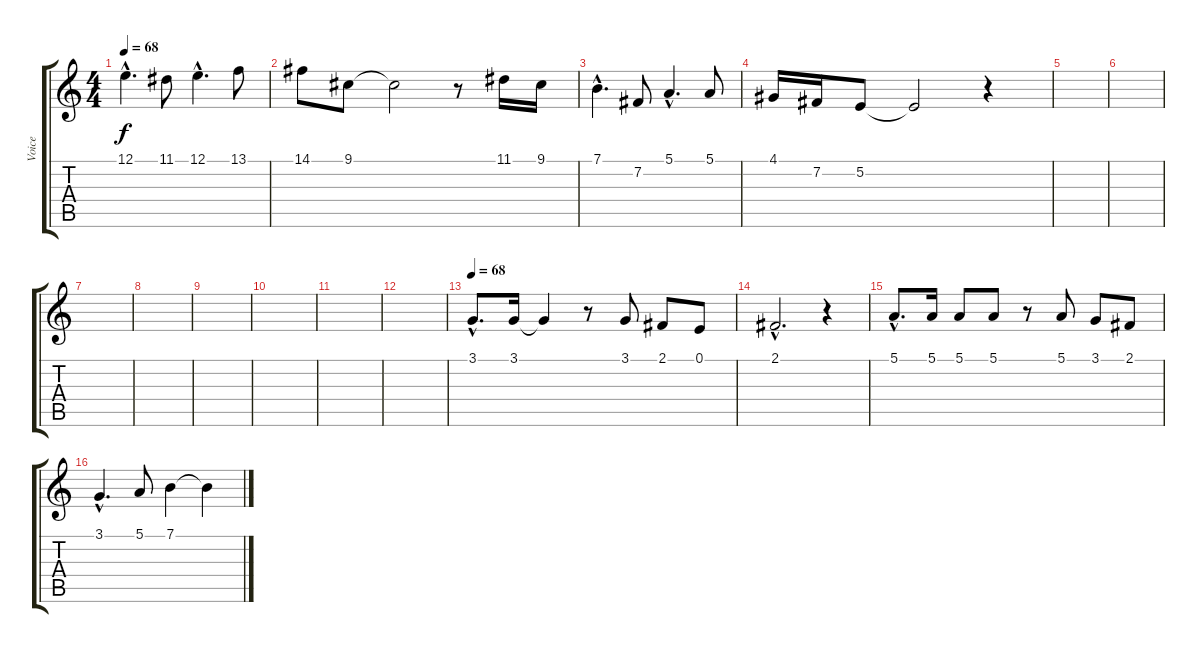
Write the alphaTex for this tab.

\track ("Voice" "Voice") {instrument synthvoice}
\staff {score tabs}
\tuning (E4 B3 G3 D3 A2 E2) {hide}
\ts (4 4)
\tempo 68
\clef g2
\ks c
12.1{hac}.4{d dy f} 11.1.8 12.1{hac}.4{d} 13.1.8 |
14.1.8 9.1.8 9.1{t}.2 r.8 11.1.16 9.1.16 |
7.1{hac}.4{d} 7.2.8 5.1{hac}.4{d} 5.1.8 |
4.1.16 7.2.16 5.2.8 5.2{t}.2 r.4 |
|
|
|
|
|
|
|
|
\tempo 68
3.1{hac}.8{d} 3.1.16 3.1{t}.4 r.8 3.1.8 2.1.8 0.1.8 |
2.1{hac}.2{d} r.4 |
5.1{hac}.8{d} 5.1.16 5.1.8 5.1.8 r.8 5.1.8 3.1.8 2.1.8 |
3.1{hac}.4{d} 5.1.8 7.1.4 7.1{t}.4
